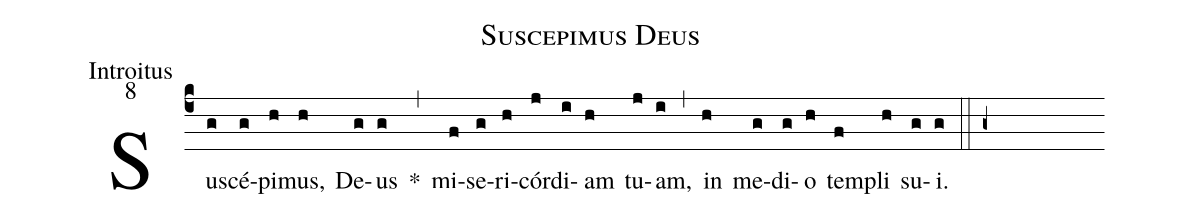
name:Suscepimus Deus;
office-part:Introitus;
mode:8;
%%
(c4) Su(g)scé(g)pi(h)mus,(h) De(g)us(g) *(,) mi(f)se(g)ri(h)cór(j)di(i)am(h) tu(j)am,(i) (,) in(h) me(g)di(g)o(h) tem(f)pli(h) su(g)i.(g) (::g+)
